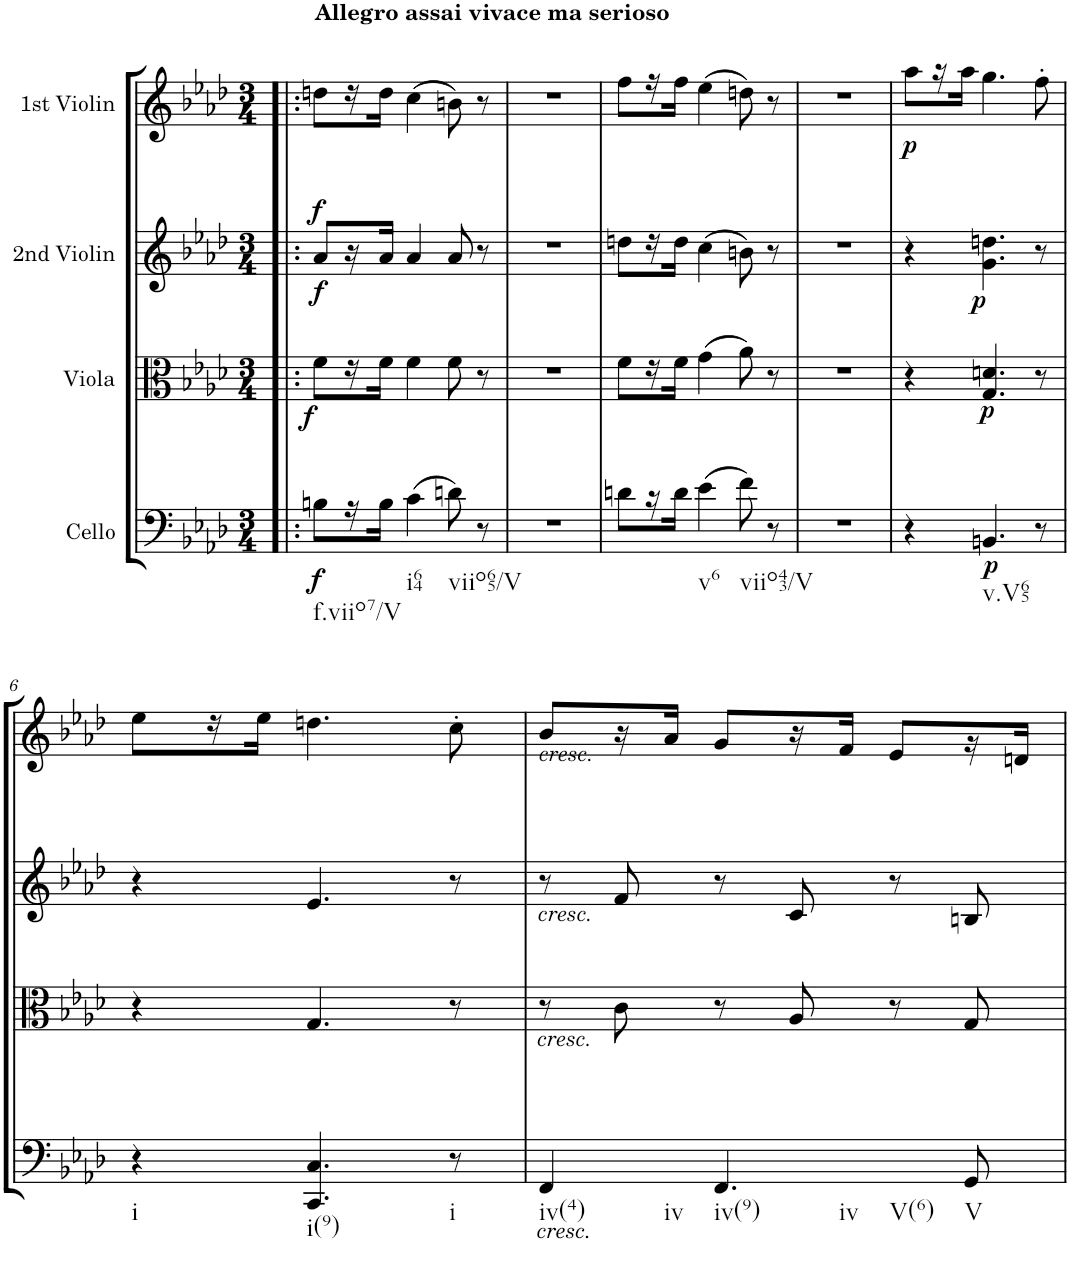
**kern	**dynam	**kern	**dynam	**kern	**dynam	**kern	**dynam
*part4	*part4	*part3	*part3	*part2	*part2	*part1	*part1
*staff4	*staff4	*staff3	*staff3	*staff2	*staff2	*staff1	*staff1
*I"Cello	*	*I"Viola	*	*I"2nd Violin	*	*I"1st Violin	*
*	*	*I'Vla	*	*I'Vln	*	*I'Vln	*
*clefF4	*	*clefC3	*	*clefG2	*	*clefG2	*
*k[b-e-a-d-]	*	*k[b-e-a-d-]	*	*k[b-e-a-d-]	*	*k[b-e-a-d-]	*
*M3/4	*	*M3/4	*	*M3/4	*	*M3/4	*
=1!|:	=1!|:	=1!|:	=1!|:	=1!|:	=1!|:	=1!|:	=1!|:
!	!	!	!	!	!	!LO:TX:a:B:t=Allegro assai vivace ma serioso	!
!LO:TX:b:t=f.viio7/V	!	!	!	!	!	!	!
!	!LO:DY:b	!	!LO:DY:b	!	!LO:DY:b	!	!
!	!	!	!	!	!LO:DY:n=1:a	!	!
8Bn\L	f	8f\L	f	8a-/L	f f	8ddn\L	.
16r	.	16r	.	16r	.	16r	.
16B\JJ	.	16f\JJ	.	16a-/JJ	.	16dd\JJ	.
!LO:TX:b:t=i64	!	!	!	!	!	!	!
(4c\	.	4f\	.	4a-/	.	(4cc\	.
!LO:TX:b:t=viio65/V	!	!	!	!	!	!	!
8dn\)	.	8f\	.	8a-/	.	8bn\)	.
8r	.	8r	.	8r	.	8r	.
=2	=2	=2	=2	=2	=2	=2	=2
2.r	.	2.r	.	2.r	.	2.r	.
=3	=3	=3	=3	=3	=3	=3	=3
8dn\L	.	8f\L	.	8ddn\L	.	8ff\L	.
16r	.	16r	.	16r	.	16r	.
16d\JJ	.	16f\JJ	.	16dd\JJ	.	16ff\JJ	.
!LO:TX:b:t=v6	!	!	!	!	!	!	!
(4e-\	.	(4g\	.	(4cc\	.	(4ee-\	.
!LO:TX:b:t=viio43/V	!	!	!	!	!	!	!
8f\)	.	8a-\)	.	8bn\)	.	8ddn\)	.
8r	.	8r	.	8r	.	8r	.
=4	=4	=4	=4	=4	=4	=4	=4
2.r	.	2.r	.	2.r	.	2.r	.
=5	=5	=5	=5	=5	=5	=5	=5
!	!	!	!	!	!	!	!LO:DY:b
4r	.	4r	.	4r	.	8aa-\L	p
.	.	.	.	.	.	16r	.
.	.	.	.	.	.	16aa-\JJ	.
!LO:TX:b:t=v.V65	!	!	!	!	!	!	!
!	!LO:DY:b	!	!LO:DY:b	!	!LO:DY:b	!	!
4.BBn/	p	4.G/ 4.dn/	p	4.g\ 4.ddn\	p	4.gg\	.
8r	.	8r	.	8r	.	8ff'\	.
!!LO:LB:g=z
=6	=6	=6	=6	=6	=6	=6	=6
!LO:TX:b:t=i	!	!	!	!	!	!	!
4r	.	4r	.	4r	.	8ee-\L	.
.	.	.	.	.	.	16r	.
.	.	.	.	.	.	16ee-\JJ	.
!LO:TX:b:t=i(9)	!	!	!	!	!	!	!
4.CC/ 4.C/	.	4.G/	.	4.e-/	.	4.ddn\	.
!LO:TX:b:t=i	!	!	!	!	!	!	!
8r	.	8r	.	8r	.	8cc'\	.
=7	=7	=7	=7	=7	=7	=7	=7
!	!	!	!	!	!	!LO:TX:a:i:t=cresc.	!
!	!	!	!	!LO:TX:b:i:t=cresc.	!	!	!
!	!	!LO:TX:b:i:t=cresc.	!	!	!	!	!
!LO:TX:b:i:t=cresc.	!	!	!	!	!	!	!
!LO:TX:b:t=iv(4)	!	!	!	!	!	!	!
!LO:TX:b:t=iv	!	!	!	!	!	!	!
4FF/	.	8r	.	8r	.	8b-/L	.
.	.	8c\	.	8f/	.	16r	.
.	.	.	.	.	.	16a-/JJ	.
!LO:TX:b:t=iv(9)	!	!	!	!	!	!	!
!LO:TX:b:t=iv	!	!	!	!	!	!	!
!LO:TX:b:t=V(6)	!	!	!	!	!	!	!
4.FF/	.	8r	.	8r	.	8g/L	.
.	.	8A-/	.	8c/	.	16r	.
.	.	.	.	.	.	16f/JJ	.
.	.	8r	.	8r	.	8e-/L	.
!LO:TX:b:t=V	!	!	!	!	!	!	!
8GG/	.	8G/	.	8Bn/	.	16r	.
.	.	.	.	.	.	16dn/JJ	.
=	=	=	=	=	=	=	=
*-	*-	*-	*-	*-	*-	*-	*-
